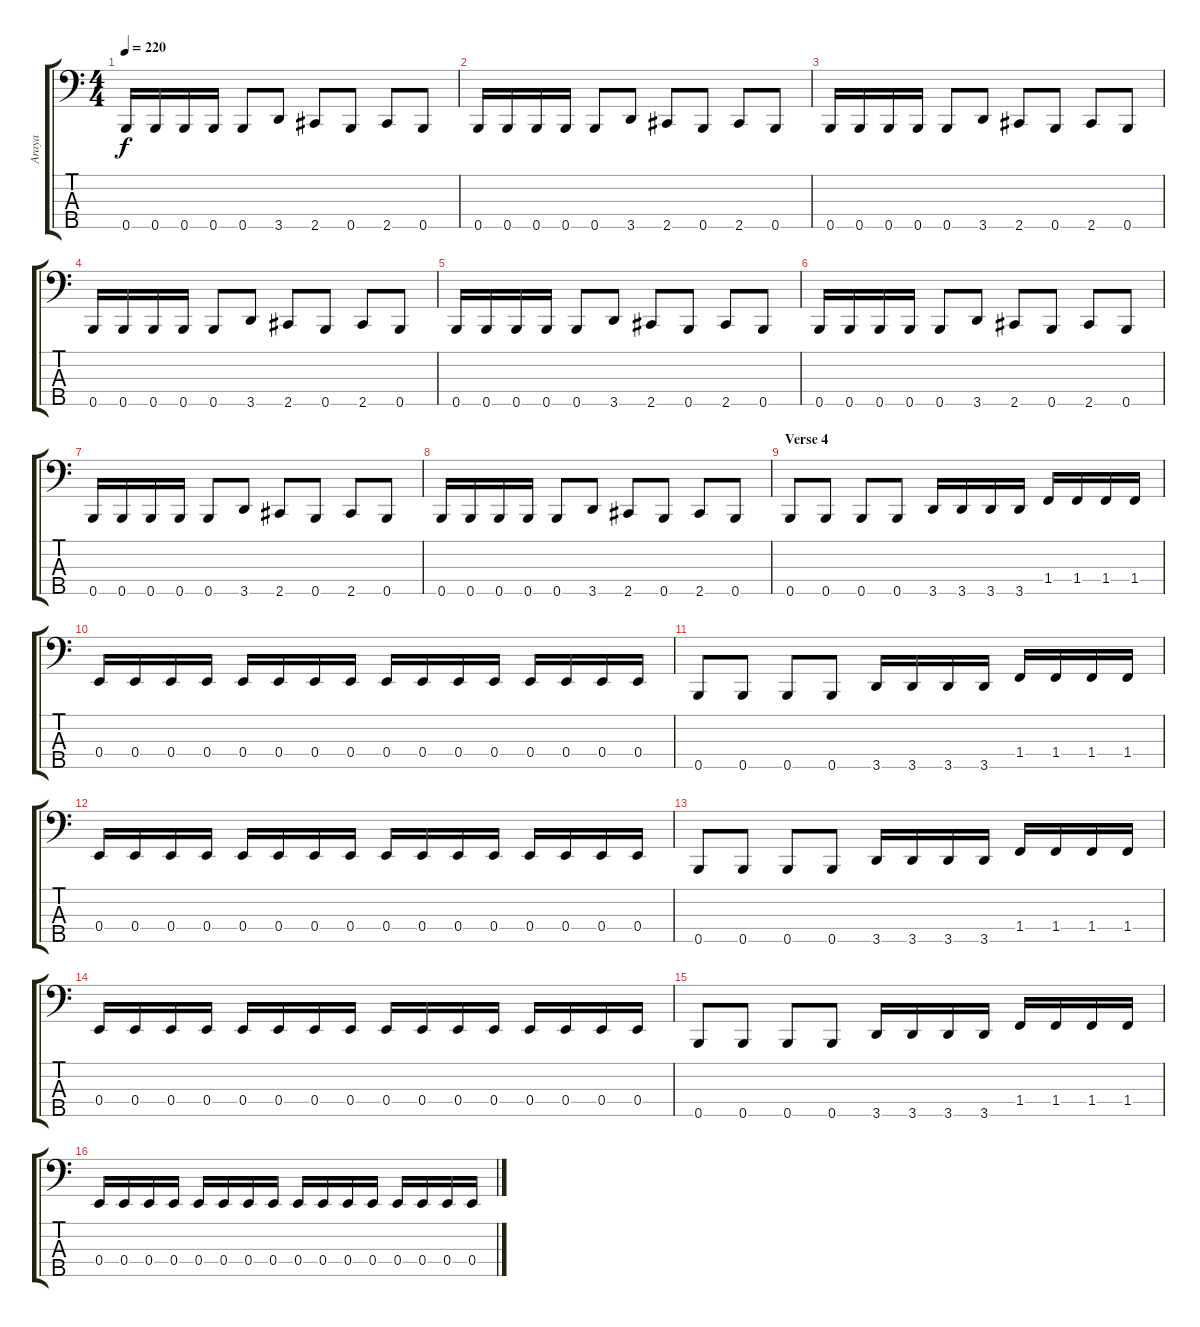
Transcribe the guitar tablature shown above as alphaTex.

\track ("Araya" "Araya") {instrument electricbasspick}
\staff {score tabs}
\tuning (Gb2 D2 A1 E1 B0) {hide}
\ts (4 4)
\tempo 220
\clef f4
\ks c
0.5.16{dy f} 0.5.16 0.5.16 0.5.16 0.5.8 3.5.8 2.5.8 0.5.8 2.5.8 0.5.8 |
0.5.16 0.5.16 0.5.16 0.5.16 0.5.8 3.5.8 2.5.8 0.5.8 2.5.8 0.5.8 |
0.5.16 0.5.16 0.5.16 0.5.16 0.5.8 3.5.8 2.5.8 0.5.8 2.5.8 0.5.8 |
0.5.16 0.5.16 0.5.16 0.5.16 0.5.8 3.5.8 2.5.8 0.5.8 2.5.8 0.5.8 |
0.5.16 0.5.16 0.5.16 0.5.16 0.5.8 3.5.8 2.5.8 0.5.8 2.5.8 0.5.8 |
0.5.16 0.5.16 0.5.16 0.5.16 0.5.8 3.5.8 2.5.8 0.5.8 2.5.8 0.5.8 |
0.5.16 0.5.16 0.5.16 0.5.16 0.5.8 3.5.8 2.5.8 0.5.8 2.5.8 0.5.8 |
0.5.16 0.5.16 0.5.16 0.5.16 0.5.8 3.5.8 2.5.8 0.5.8 2.5.8 0.5.8 |
\section ("" "Verse 4")
0.5.8 0.5.8 0.5.8 0.5.8 3.5.16 3.5.16 3.5.16 3.5.16 1.4.16 1.4.16 1.4.16 1.4.16 |
0.4.16 0.4.16 0.4.16 0.4.16 0.4.16 0.4.16 0.4.16 0.4.16 0.4.16 0.4.16 0.4.16 0.4.16 0.4.16 0.4.16 0.4.16 0.4.16 |
0.5.8 0.5.8 0.5.8 0.5.8 3.5.16 3.5.16 3.5.16 3.5.16 1.4.16 1.4.16 1.4.16 1.4.16 |
0.4.16 0.4.16 0.4.16 0.4.16 0.4.16 0.4.16 0.4.16 0.4.16 0.4.16 0.4.16 0.4.16 0.4.16 0.4.16 0.4.16 0.4.16 0.4.16 |
0.5.8 0.5.8 0.5.8 0.5.8 3.5.16 3.5.16 3.5.16 3.5.16 1.4.16 1.4.16 1.4.16 1.4.16 |
0.4.16 0.4.16 0.4.16 0.4.16 0.4.16 0.4.16 0.4.16 0.4.16 0.4.16 0.4.16 0.4.16 0.4.16 0.4.16 0.4.16 0.4.16 0.4.16 |
0.5.8 0.5.8 0.5.8 0.5.8 3.5.16 3.5.16 3.5.16 3.5.16 1.4.16 1.4.16 1.4.16 1.4.16 |
0.4.16 0.4.16 0.4.16 0.4.16 0.4.16 0.4.16 0.4.16 0.4.16 0.4.16 0.4.16 0.4.16 0.4.16 0.4.16 0.4.16 0.4.16 0.4.16
